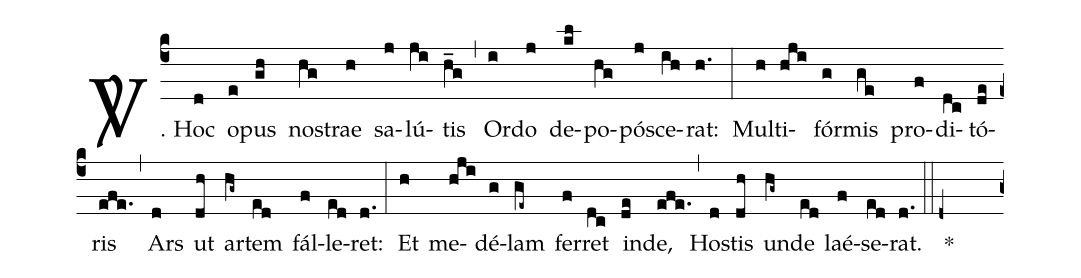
%%
(c4)<sp>V/</sp>. Hoc(d) o(e)pus(gh) no(hg)strae(h) sa(j)lú(ji)tis(h_g) (,)
Or(i)do(j) de(kl)po(hg)pó(j)sce(ih)rat:(h.) (:)
Mul(h)ti(hji)fór(g)mis(ge) pro(f)di(dc)tó(de)ris(efe.) (,)
Ars(d) ut(dh) ar(hg~)tem(ed) fál(f)le(ed)ret:(d.) (:)
Et(h) me(hji)dé(g)lam(ge~) fer(f)ret(dc) in(de)de,(efe.) (,)
Ho(d)stis(dh) un(hg~)de(ed) laé(f)se(ed)rat.(d.) (::d+) *() ()Crux fidélis()
